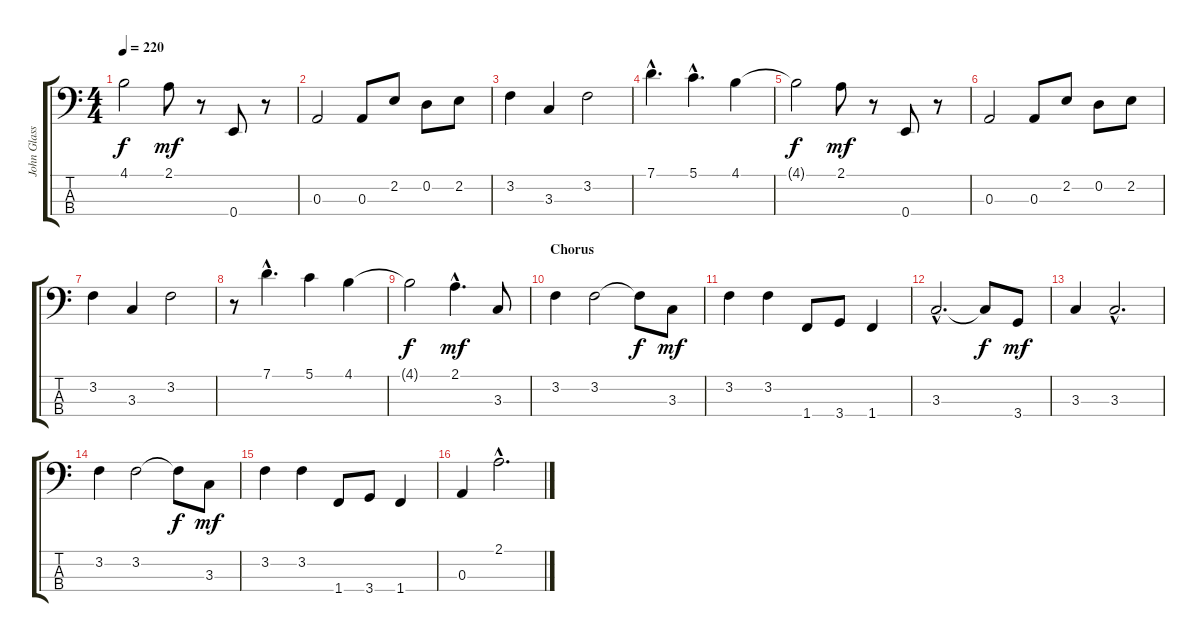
\track ("John Glasscock (Bass)" "John Glass") {instrument fretlessbass}
\staff {score tabs}
\tuning (G2 D2 A1 E1) {hide}
\ts (4 4)
\tempo 220
\clef f4
\ks c
4.1{t}.2{dy f} 2.1.8{dy mf} r.8 0.4.8 r.8 |
0.3.2 0.3.8 2.2.8 0.2.8 2.2.8 |
3.2.4 3.3.4 3.2.2 |
7.1{hac}.4{d} 5.1{hac}.4{d} 4.1.4 |
4.1{t}.2{dy f} 2.1.8{dy mf} r.8 0.4.8 r.8 |
0.3.2 0.3.8 2.2.8 0.2.8 2.2.8 |
3.2.4 3.3.4 3.2.2 |
r.8 7.1{hac}.4{d} 5.1.4 4.1.4 |
4.1{t}.2{dy f} 2.1{hac}.4{d dy mf} 3.3.8 |
\section ("" "Chorus")
3.2.4 3.2.2 3.2{t}.8{dy f} 3.3.8{dy mf} |
3.2.4 3.2.4 1.4.8 3.4.8 1.4.4 |
3.3{hac}.2{d} 3.3{t}.8{dy f} 3.4.8{dy mf} |
3.3.4 3.3{hac}.2{d} |
3.2.4 3.2.2 3.2{t}.8{dy f} 3.3.8{dy mf} |
3.2.4 3.2.4 1.4.8 3.4.8 1.4.4 |
0.3.4 2.1{hac}.2{d}
